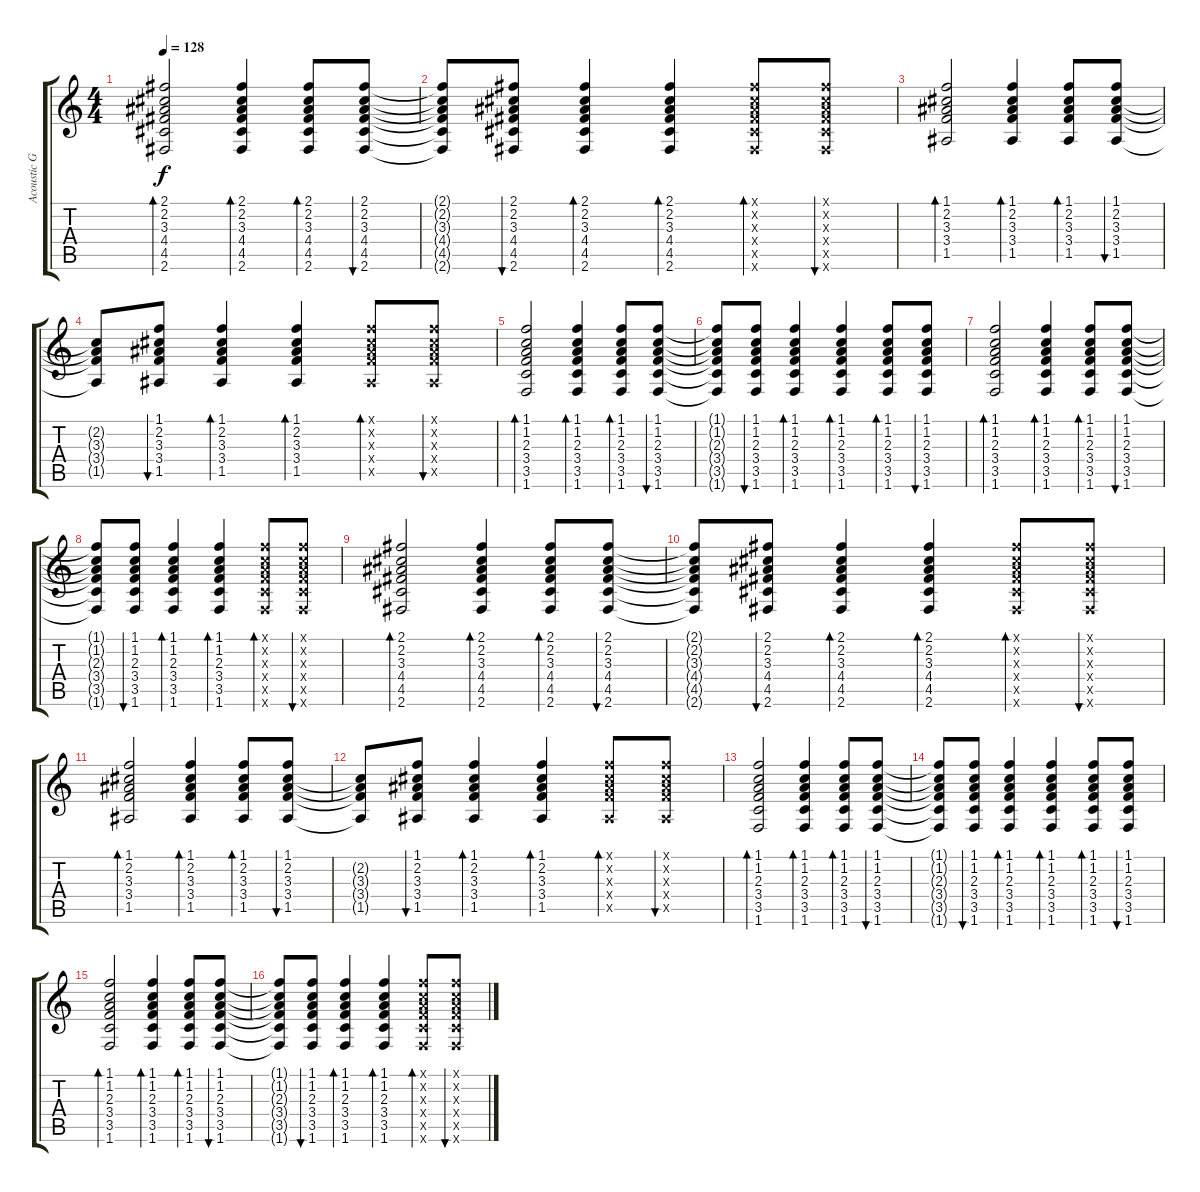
\track ("Acoustic Guitar 1" "Acoustic G") {instrument acousticguitarsteel}
\staff {score tabs}
\tuning (E4 B3 G3 D3 A2 E2) {hide}
\ts (4 4)
\tempo 128
\clef g2
\ks c
(2.1 2.2 3.3 4.4 4.5 2.6).2{bd 60 dy f} (2.1 2.2 3.3 4.4 4.5 2.6).4{bd 60} (2.1 2.2 3.3 4.4 4.5 2.6).8{bd 60} (2.1 2.2 3.3 4.4 4.5 2.6).8{bu 60} |
(2.1{t} 2.2{t} 3.3{t} 4.4{t} 4.5{t} 2.6{t}).8 (2.1 2.2 3.3 4.4 4.5 2.6).8{bu 60} (2.1 2.2 3.3 4.4 4.5 2.6).4{bd 60} (2.1 2.2 3.3 4.4 4.5 2.6).4{bd 60} (2.1{x} 2.2{x} 3.3{x} 4.4{x} 4.5{x} 2.6{x}).8{bd 60} (2.1{x} 2.2{x} 3.3{x} 4.4{x} 4.5{x} 2.6{x}).8{bu 60} |
(1.1 2.2 3.3 3.4 1.5).2{bd 60} (1.1 2.2 3.3 3.4 1.5).4{bd 60} (1.1 2.2 3.3 3.4 1.5).8{bd 60} (1.1 2.2 3.3 3.4 1.5).8{bu 60} |
(2.2{t} 3.3{t} 3.4{t} 1.5{t}).8 (1.1 2.2 3.3 3.4 1.5).8{bu 60} (1.1 2.2 3.3 3.4 1.5).4{bd 60} (1.1 2.2 3.3 3.4 1.5).4{bd 60} (1.1{x} 2.2{x} 3.3{x} 3.4{x} 1.5{x}).8{bd 60} (1.1{x} 2.2{x} 3.3{x} 3.4{x} 1.5{x}).8{bu 60} |
(1.1 1.2 2.3 3.4 3.5 1.6).2{bd 60} (1.1 1.2 2.3 3.4 3.5 1.6).4{bd 60} (1.1 1.2 2.3 3.4 3.5 1.6).8{bd 60} (1.1 1.2 2.3 3.4 3.5 1.6).8{bu 60} |
(1.1{t} 1.2{t} 2.3{t} 3.4{t} 3.5{t} 1.6{t}).8 (1.1 1.2 2.3 3.4 3.5 1.6).8{bu 60} (1.1 1.2 2.3 3.4 3.5 1.6).4{bd 60} (1.1 1.2 2.3 3.4 3.5 1.6).4{bd 60} (1.1 1.2 2.3 3.4 3.5 1.6).8{bd 60} (1.1 1.2 2.3 3.4 3.5 1.6).8{bu 60} |
(1.1 1.2 2.3 3.4 3.5 1.6).2{bd 60} (1.1 1.2 2.3 3.4 3.5 1.6).4{bd 60} (1.1 1.2 2.3 3.4 3.5 1.6).8{bd 60} (1.1 1.2 2.3 3.4 3.5 1.6).8{bu 60} |
(1.1{t} 1.2{t} 2.3{t} 3.4{t} 3.5{t} 1.6{t}).8 (1.1 1.2 2.3 3.4 3.5 1.6).8{bu 60} (1.1 1.2 2.3 3.4 3.5 1.6).4{bd 60} (1.1 1.2 2.3 3.4 3.5 1.6).4{bd 60} (1.1{x} 1.2{x} 2.3{x} 3.4{x} 3.5{x} 1.6{x}).8{bd 60} (1.1{x} 1.2{x} 2.3{x} 3.4{x} 3.5{x} 1.6{x}).8{bu 60} |
(2.1 2.2 3.3 4.4 4.5 2.6).2{bd 60} (2.1 2.2 3.3 4.4 4.5 2.6).4{bd 60} (2.1 2.2 3.3 4.4 4.5 2.6).8{bd 60} (2.1 2.2 3.3 4.4 4.5 2.6).8{bu 60} |
(2.1{t} 2.2{t} 3.3{t} 4.4{t} 4.5{t} 2.6{t}).8 (2.1 2.2 3.3 4.4 4.5 2.6).8{bu 60} (2.1 2.2 3.3 4.4 4.5 2.6).4{bd 60} (2.1 2.2 3.3 4.4 4.5 2.6).4{bd 60} (2.1{x} 2.2{x} 3.3{x} 4.4{x} 4.5{x} 2.6{x}).8{bd 60} (2.1{x} 2.2{x} 3.3{x} 4.4{x} 4.5{x} 2.6{x}).8{bu 60} |
(1.1 2.2 3.3 3.4 1.5).2{bd 60} (1.1 2.2 3.3 3.4 1.5).4{bd 60} (1.1 2.2 3.3 3.4 1.5).8{bd 60} (1.1 2.2 3.3 3.4 1.5).8{bu 60} |
(2.2{t} 3.3{t} 3.4{t} 1.5{t}).8 (1.1 2.2 3.3 3.4 1.5).8{bu 60} (1.1 2.2 3.3 3.4 1.5).4{bd 60} (1.1 2.2 3.3 3.4 1.5).4{bd 60} (1.1{x} 2.2{x} 3.3{x} 3.4{x} 1.5{x}).8{bd 60} (1.1{x} 2.2{x} 3.3{x} 3.4{x} 1.5{x}).8{bu 60} |
(1.1 1.2 2.3 3.4 3.5 1.6).2{bd 60} (1.1 1.2 2.3 3.4 3.5 1.6).4{bd 60} (1.1 1.2 2.3 3.4 3.5 1.6).8{bd 60} (1.1 1.2 2.3 3.4 3.5 1.6).8{bu 60} |
(1.1{t} 1.2{t} 2.3{t} 3.4{t} 3.5{t} 1.6{t}).8 (1.1 1.2 2.3 3.4 3.5 1.6).8{bu 60} (1.1 1.2 2.3 3.4 3.5 1.6).4{bd 60} (1.1 1.2 2.3 3.4 3.5 1.6).4{bd 60} (1.1 1.2 2.3 3.4 3.5 1.6).8{bd 60} (1.1 1.2 2.3 3.4 3.5 1.6).8{bu 60} |
(1.1 1.2 2.3 3.4 3.5 1.6).2{bd 60} (1.1 1.2 2.3 3.4 3.5 1.6).4{bd 60} (1.1 1.2 2.3 3.4 3.5 1.6).8{bd 60} (1.1 1.2 2.3 3.4 3.5 1.6).8{bu 60} |
(1.1{t} 1.2{t} 2.3{t} 3.4{t} 3.5{t} 1.6{t}).8 (1.1 1.2 2.3 3.4 3.5 1.6).8{bu 60} (1.1 1.2 2.3 3.4 3.5 1.6).4{bd 60} (1.1 1.2 2.3 3.4 3.5 1.6).4{bd 60} (1.1{x} 1.2{x} 2.3{x} 3.4{x} 3.5{x} 1.6{x}).8{bd 60} (1.1{x} 1.2{x} 2.3{x} 3.4{x} 3.5{x} 1.6{x}).8{bu 60}
